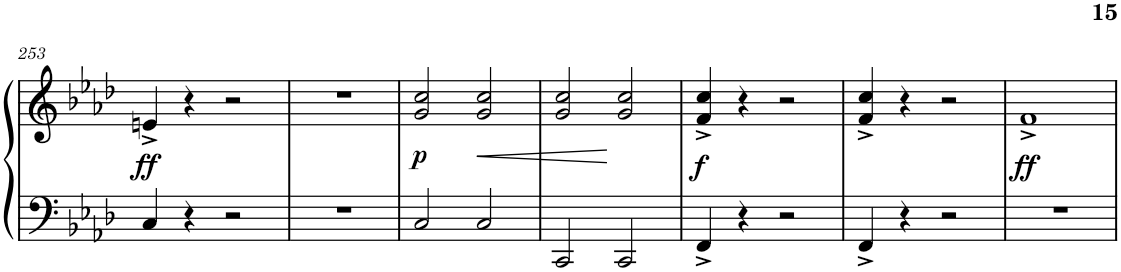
**kern	**kern	**dynam
*part1	*part1	*part1
*staff2	*staff1	*staff1/2
*I"Piano	*	*
*I'Pno	*	*
!!LO:PB:g=z
*clefF4	*clefG2	*
*k[b-e-a-d-]	*k[b-e-a-d-]	*
*M4/4	*M4/4	*
=253	=253	=253
!	!	!LO:DY:b
4C/	4en^/	ff
4r	4r	.
2r	2r	.
=254	=254	=254
1r	1r	.
=255	=255	=255
!	!	!LO:DY:b
2C/	2g/ 2cc/	p
2C/	2g/ 2cc/	.
=256	=256	=256
2CC/	2g/ 2cc/	.
2CC/	2g/ 2cc/	.
=257	=257	=257
!	!	!LO:DY:b
4FF^/	4f/^ 4cc/^	f
4r	4r	.
2r	2r	.
=258	=258	=258
4FF^/	4f/^ 4cc/^	.
4r	4r	.
2r	2r	.
=259	=259	=259
!	!	!LO:DY:b
1r	1f^	ff
=	=	=
*-	*-	*-
